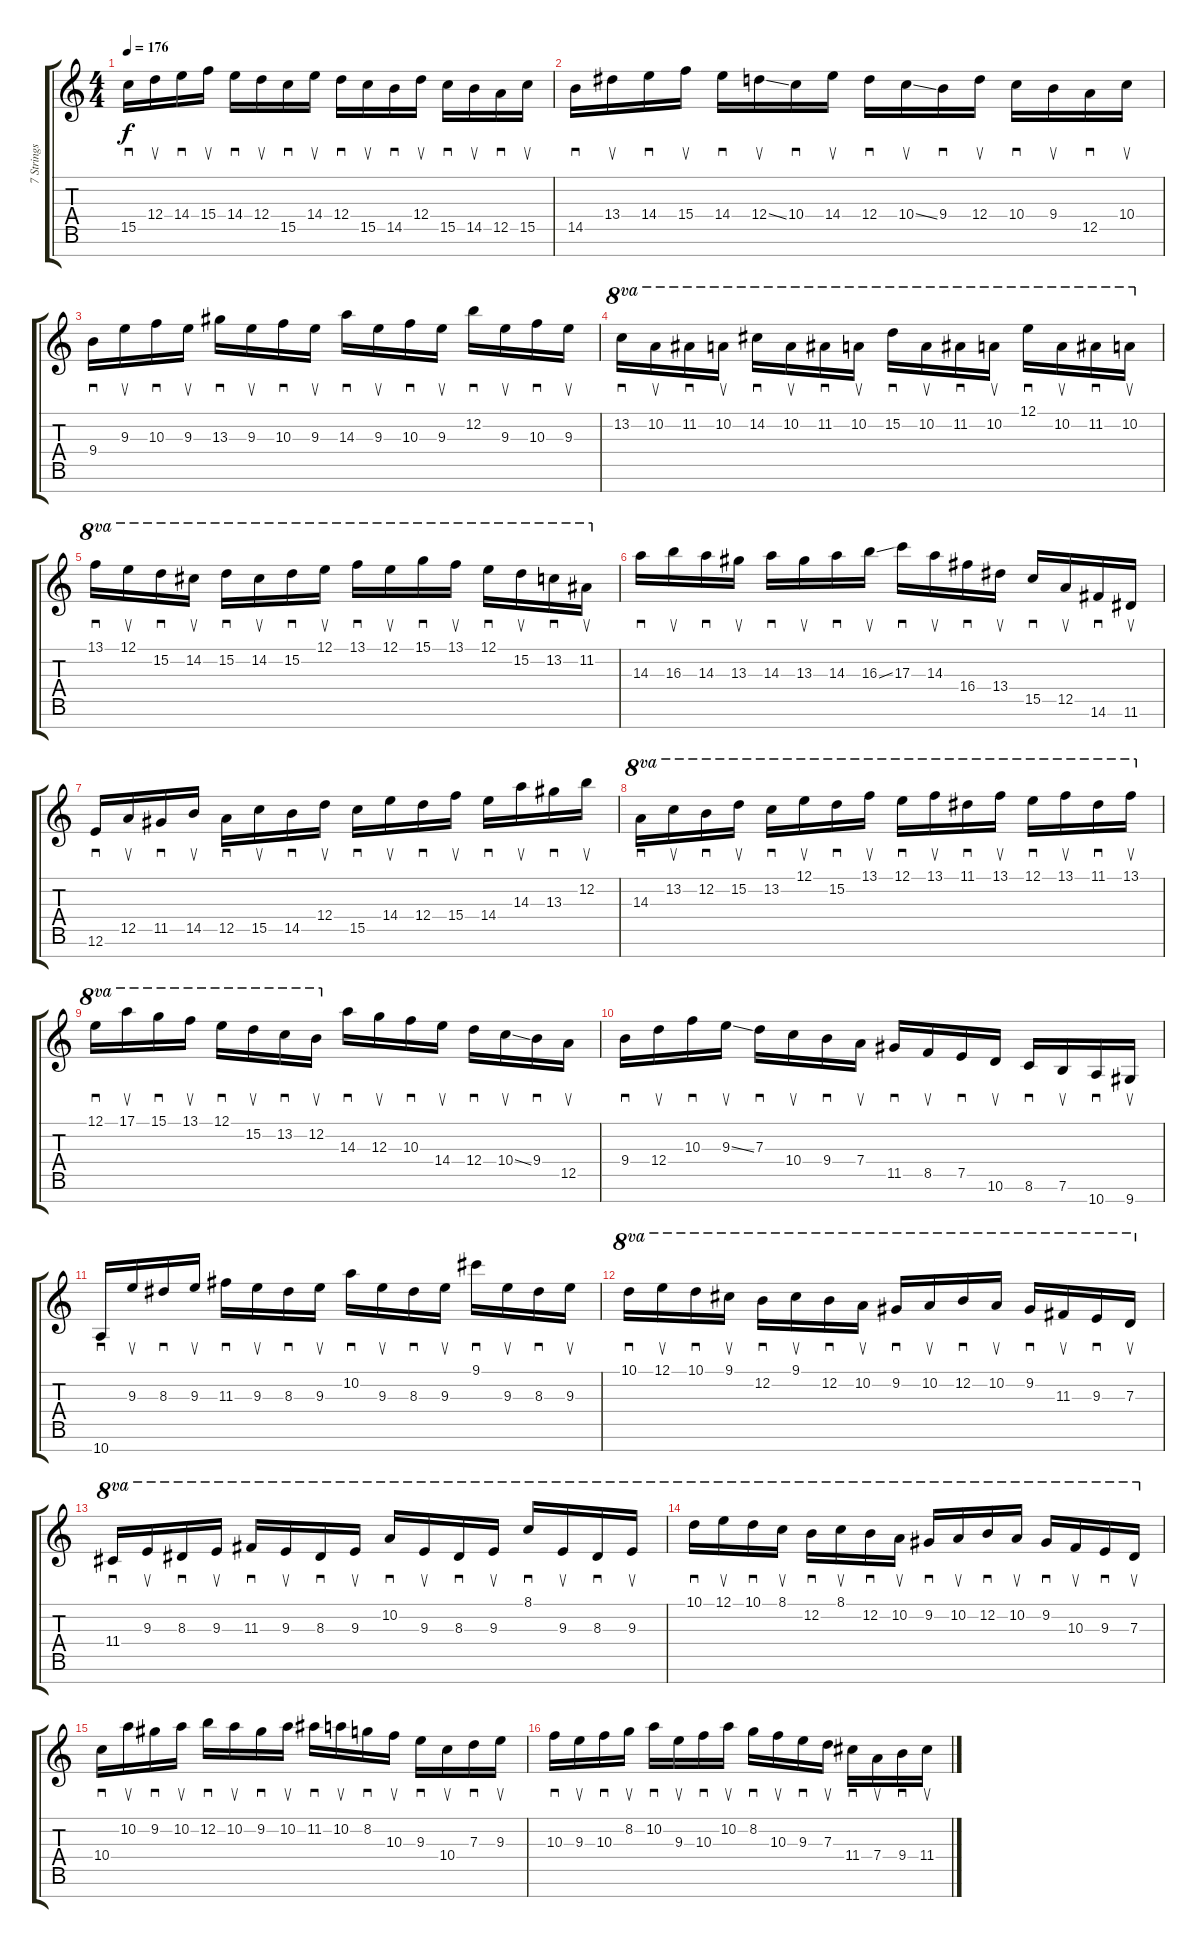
\track ("7 Strings vesion" "7 Strings ") {mute instrument overdrivenguitar}
\staff {score tabs}
\tuning (E4 B3 G3 D3 A2 E2 B1) {hide}
\ts (4 4)
\tempo 176
\clef g2
\ks c
15.5.16{sd dy f} 12.4.16{su} 14.4.16{sd} 15.4.16{su} 14.4.16{sd} 12.4.16{su} 15.5.16{sd} 14.4.16{su} 12.4.16{sd} 15.5.16{su} 14.5.16{sd} 12.4.16{su} 15.5.16{sd} 14.5.16{su} 12.5.16{sd} 15.5.16{su} |
14.5.16{sd} 13.4.16{su} 14.4.16{sd} 15.4.16{su} 14.4.16{sd} 12.4{ss}.16{su} 10.4.16{sd} 14.4.16{su} 12.4.16{sd} 10.4{ss}.16{su} 9.4.16{sd} 12.4.16{su} 10.4.16{sd} 9.4.16{su} 12.5.16{sd} 10.4.16{su} |
9.4.16{sd} 9.3.16{su} 10.3.16{sd} 9.3.16{su} 13.3.16{sd} 9.3.16{su} 10.3.16{sd} 9.3.16{su} 14.3.16{sd} 9.3.16{su} 10.3.16{sd} 9.3.16{su} 12.2.16{sd} 9.3.16{su} 10.3.16{sd} 9.3.16{su} |
13.2.16{sd ot 8va} 10.2.16{su ot 8va} 11.2.16{sd ot 8va} 10.2.16{su ot 8va} 14.2.16{sd ot 8va} 10.2.16{su ot 8va} 11.2.16{sd ot 8va} 10.2.16{su ot 8va} 15.2.16{sd ot 8va} 10.2.16{su ot 8va} 11.2.16{sd ot 8va} 10.2.16{su ot 8va} 12.1.16{sd ot 8va} 10.2.16{su ot 8va} 11.2.16{sd ot 8va} 10.2.16{su ot 8va} |
13.1.16{sd ot 8va} 12.1.16{su ot 8va} 15.2.16{sd ot 8va} 14.2.16{su ot 8va} 15.2.16{sd ot 8va} 14.2.16{su ot 8va} 15.2.16{sd ot 8va} 12.1.16{su ot 8va} 13.1.16{sd ot 8va} 12.1.16{su ot 8va} 15.1.16{sd ot 8va} 13.1.16{su ot 8va} 12.1.16{sd ot 8va} 15.2.16{su ot 8va} 13.2.16{sd ot 8va} 11.2.16{su ot 8va} |
14.3.16{sd} 16.3.16{su} 14.3.16{sd} 13.3.16{su} 14.3.16{sd} 13.3.16{su} 14.3.16{sd} 16.3{ss}.16{su} 17.3.16{sd} 14.3.16{su} 16.4.16{sd} 13.4.16{su} 15.5.16{sd} 12.5.16{su} 14.6.16{sd} 11.6.16{su} |
12.6.16{sd} 12.5.16{su} 11.5.16{sd} 14.5.16{su} 12.5.16{sd} 15.5.16{su} 14.5.16{sd} 12.4.16{su} 15.5.16{sd} 14.4.16{su} 12.4.16{sd} 15.4.16{su} 14.4.16{sd} 14.3.16{su} 13.3.16{sd} 12.2.16{su} |
14.3.16{sd ot 8va} 13.2.16{su ot 8va} 12.2.16{sd ot 8va} 15.2.16{su ot 8va} 13.2.16{sd ot 8va} 12.1.16{su ot 8va} 15.2.16{sd ot 8va} 13.1.16{su ot 8va} 12.1.16{sd ot 8va} 13.1.16{su ot 8va} 11.1.16{sd ot 8va} 13.1.16{su ot 8va} 12.1.16{sd ot 8va} 13.1.16{su ot 8va} 11.1.16{sd ot 8va} 13.1.16{su ot 8va} |
12.1.16{sd ot 8va} 17.1.16{su ot 8va} 15.1.16{sd ot 8va} 13.1.16{su ot 8va} 12.1.16{sd ot 8va} 15.2.16{su ot 8va} 13.2.16{sd ot 8va} 12.2.16{su ot 8va} 14.3.16{sd} 12.3.16{su} 10.3.16{sd} 14.4.16{su} 12.4.16{sd} 10.4{ss}.16{su} 9.4.16{sd} 12.5.16{su} |
9.4.16{sd} 12.4.16{su} 10.3.16{sd} 9.3{ss}.16{su} 7.3.16{sd} 10.4.16{su} 9.4.16{sd} 7.4.16{su} 11.5.16{sd} 8.5.16{su} 7.5.16{sd} 10.6.16{su} 8.6.16{sd} 7.6.16{su} 10.7.16{sd} 9.7.16{su} |
10.7.16{sd} 9.3.16{su} 8.3.16{sd} 9.3.16{su} 11.3.16{sd} 9.3.16{su} 8.3.16{sd} 9.3.16{su} 10.2.16{sd} 9.3.16{su} 8.3.16{sd} 9.3.16{su} 9.1.16{sd} 9.3.16{su} 8.3.16{sd} 9.3.16{su} |
10.1.16{sd ot 8va} 12.1.16{su ot 8va} 10.1.16{sd ot 8va} 9.1.16{su ot 8va} 12.2.16{sd ot 8va} 9.1.16{su ot 8va} 12.2.16{sd ot 8va} 10.2.16{su ot 8va} 9.2.16{sd ot 8va} 10.2.16{su ot 8va} 12.2.16{sd ot 8va} 10.2.16{su ot 8va} 9.2.16{sd ot 8va} 11.3.16{su ot 8va} 9.3.16{sd ot 8va} 7.3.16{su ot 8va} |
11.4.16{sd ot 8va} 9.3.16{su ot 8va} 8.3.16{sd ot 8va} 9.3.16{su ot 8va} 11.3.16{sd ot 8va} 9.3.16{su ot 8va} 8.3.16{sd ot 8va} 9.3.16{su ot 8va} 10.2.16{sd ot 8va} 9.3.16{su ot 8va} 8.3.16{sd ot 8va} 9.3.16{su ot 8va} 8.1.16{sd ot 8va} 9.3.16{su ot 8va} 8.3.16{sd ot 8va} 9.3.16{su ot 8va} |
10.1.16{sd ot 8va} 12.1.16{su ot 8va} 10.1.16{sd ot 8va} 8.1.16{su ot 8va} 12.2.16{sd ot 8va} 8.1.16{su ot 8va} 12.2.16{sd ot 8va} 10.2.16{su ot 8va} 9.2.16{sd ot 8va} 10.2.16{su ot 8va} 12.2.16{sd ot 8va} 10.2.16{su ot 8va} 9.2.16{sd ot 8va} 10.3.16{su ot 8va} 9.3.16{sd ot 8va} 7.3.16{su ot 8va} |
10.4.16{sd} 10.2.16{su} 9.2.16{sd} 10.2.16{su} 12.2.16{sd} 10.2.16{su} 9.2.16{sd} 10.2.16{su} 11.2.16{sd} 10.2.16{su} 8.2.16{sd} 10.3.16{su} 9.3.16{sd} 10.4.16{su} 7.3.16{sd} 9.3.16{su} |
10.3.16{sd} 9.3.16{su} 10.3.16{sd} 8.2.16{su} 10.2.16{sd} 9.3.16{su} 10.3.16{sd} 10.2.16{su} 8.2.16{sd} 10.3.16{su} 9.3.16{sd} 7.3.16{su} 11.4.16{sd} 7.4.16{su} 9.4.16{sd} 11.4.16{su}
